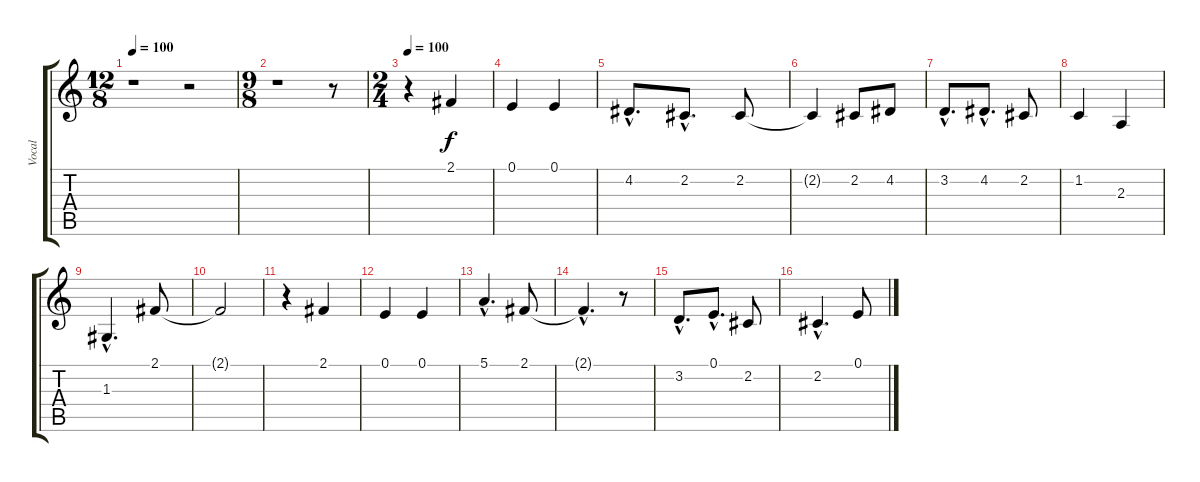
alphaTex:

\track ("Vocal" "Vocal") {instrument viola}
\staff {score tabs}
\tuning (E4 B3 G3 D3 A2 E2) {hide}
\ts (12 8)
\tempo 100
\clef g2
\ks c
r.1{dy f} r.2 |
\ts (9 8)
r.1 r.8 |
\ts (2 4)
\tempo 100
r.4 2.1.4{volume 16} |
0.1.4 0.1.4 |
4.2{hac}.8{d} 2.2{hac}.8{d} 2.2.8 |
2.2{t}.4 2.2.8 4.2.8 |
3.2{hac}.8{d} 4.2{hac}.8{d} 2.2.8 |
1.2.4 2.3.4 |
1.3{hac}.4{d} 2.1.8 |
2.1{t}.2 |
r.4 2.1.4 |
0.1.4 0.1.4 |
5.1{hac}.4{d} 2.1.8 |
2.1{hac t}.4{d} r.8 |
3.2{hac}.8{d} 0.1{hac}.8{d} 2.2.8 |
2.2{hac}.4{d} 0.1.8
